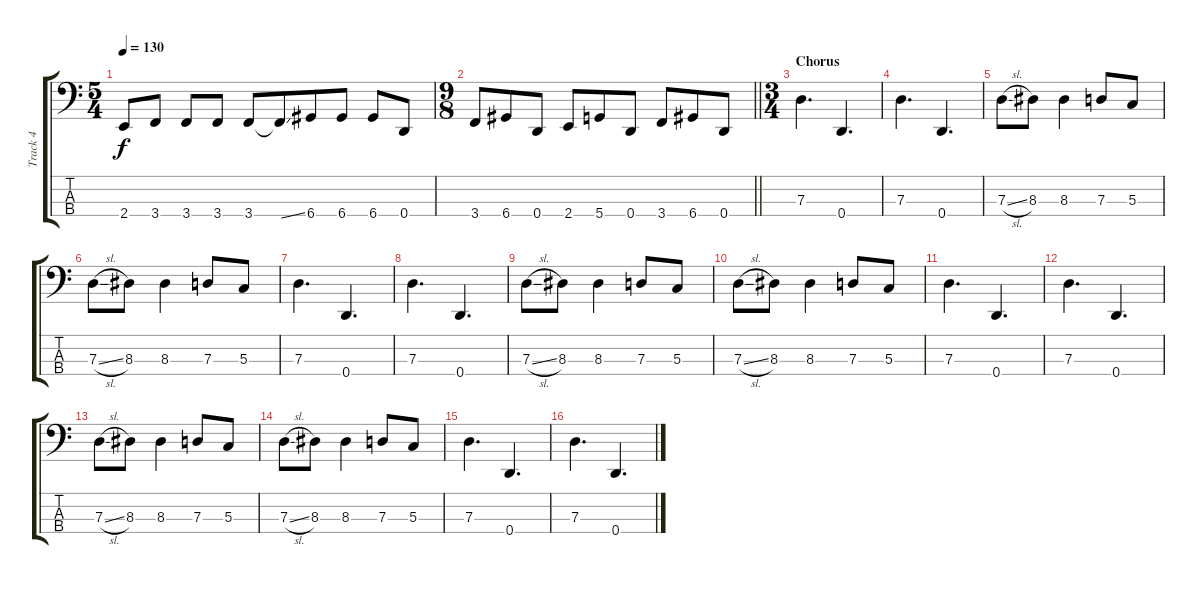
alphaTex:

\track ("Track 4" "Track 4") {instrument electricbassfinger}
\staff {score tabs}
\tuning (F2 C2 G1 D1) {hide}
\ts (5 4)
\tempo 130
\clef f4
\ks c
2.4.8{dy f} 3.4.8 3.4.8 3.4.8{beam split} 3.4.8 3.4{ss t}.8{beam merge} 6.4.8 6.4.8{beam split} 6.4.8 0.4.8 |
\ts (9 8)
\barLineRight lightlight
3.4.8 6.4.8 0.4.8 2.4.8 5.4.8 0.4.8 3.4.8 6.4.8 0.4.8 |
\ts (3 4)
\section ("" "Chorus")
7.3.4{d} 0.4.4{d} |
7.3.4{d} 0.4.4{d} |
7.3{sl}.8 8.3.8 8.3.4 7.3.8 5.3.8 |
7.3{sl}.8 8.3.8 8.3.4 7.3.8 5.3.8 |
7.3.4{d} 0.4.4{d} |
7.3.4{d} 0.4.4{d} |
7.3{sl}.8 8.3.8 8.3.4 7.3.8 5.3.8 |
7.3{sl}.8 8.3.8 8.3.4 7.3.8 5.3.8 |
7.3.4{d} 0.4.4{d} |
7.3.4{d} 0.4.4{d} |
7.3{sl}.8 8.3.8 8.3.4 7.3.8 5.3.8 |
7.3{sl}.8 8.3.8 8.3.4 7.3.8 5.3.8 |
7.3.4{d} 0.4.4{d} |
7.3.4{d} 0.4.4{d}
